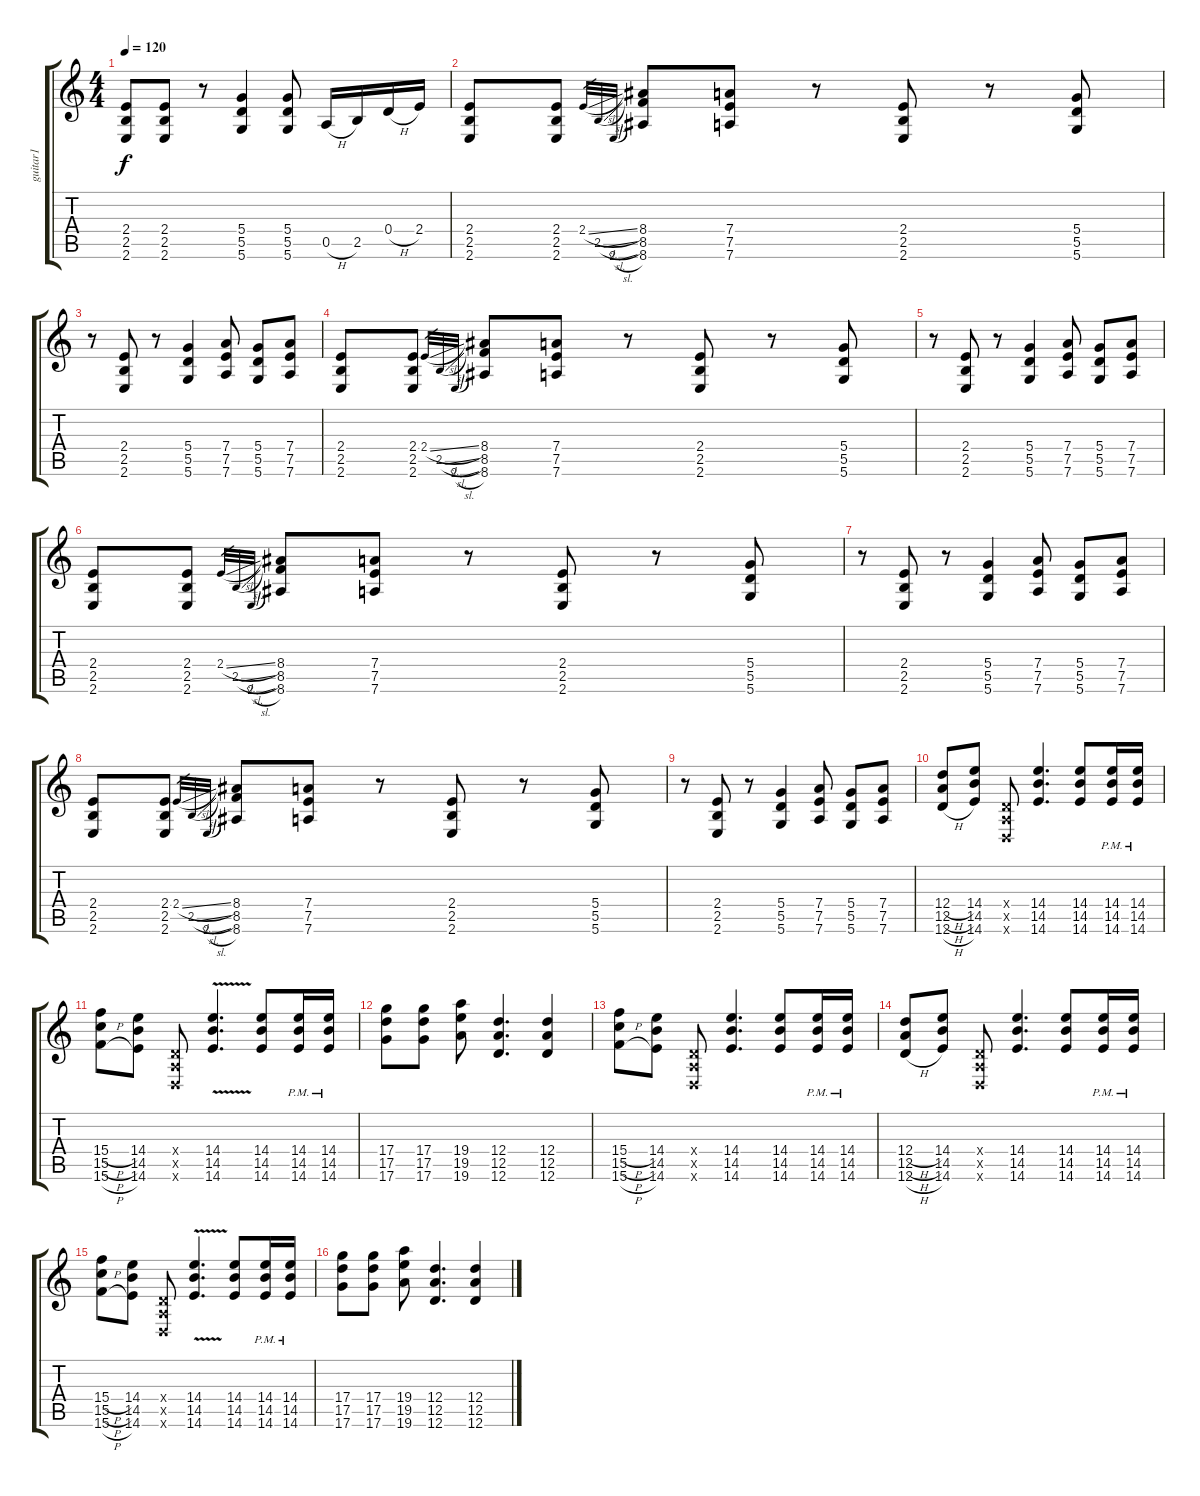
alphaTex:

\track ("guitar1" "guitar1") {instrument overdrivenguitar}
\staff {score tabs}
\tuning (E4 B3 G3 D3 A2 D2) {hide}
\ts (4 4)
\tempo 120
\clef g2
\ks c
(2.4 2.5 2.6).8{dy f} (2.4 2.5 2.6).8 r.8 (5.4 5.5 5.6).4 (5.4 5.5 5.6).8 0.5{h}.16 2.5.16 0.4{h}.16 2.4.16 |
(2.4 2.5 2.6).8 (2.4 2.5 2.6).8 2.4{sl}.32{gr} 2.5{sl}.32{gr} 2.6{sl}.32{gr} (8.4 8.5 8.6).8 (7.4 7.5 7.6).8 r.8 (2.4 2.5 2.6).8 r.8 (5.4 5.5 5.6).8 |
r.8 (2.4 2.5 2.6).8 r.8 (5.4 5.5 5.6).4 (7.4 7.5 7.6).8 (5.4 5.5 5.6).8 (7.4 7.5 7.6).8 |
(2.4 2.5 2.6).8 (2.4 2.5 2.6).8 2.4{sl}.32{gr} 2.5{sl}.32{gr} 2.6{sl}.32{gr} (8.4 8.5 8.6).8 (7.4 7.5 7.6).8 r.8 (2.4 2.5 2.6).8 r.8 (5.4 5.5 5.6).8 |
r.8 (2.4 2.5 2.6).8 r.8 (5.4 5.5 5.6).4 (7.4 7.5 7.6).8 (5.4 5.5 5.6).8 (7.4 7.5 7.6).8 |
(2.4 2.5 2.6).8 (2.4 2.5 2.6).8 2.4{sl}.32{gr} 2.5{sl}.32{gr} 2.6{sl}.32{gr} (8.4 8.5 8.6).8 (7.4 7.5 7.6).8 r.8 (2.4 2.5 2.6).8 r.8 (5.4 5.5 5.6).8 |
r.8 (2.4 2.5 2.6).8 r.8 (5.4 5.5 5.6).4 (7.4 7.5 7.6).8 (5.4 5.5 5.6).8 (7.4 7.5 7.6).8 |
(2.4 2.5 2.6).8 (2.4 2.5 2.6).8 2.4{sl}.32{gr} 2.5{sl}.32{gr} 2.6{sl}.32{gr} (8.4 8.5 8.6).8 (7.4 7.5 7.6).8 r.8 (2.4 2.5 2.6).8 r.8 (5.4 5.5 5.6).8 |
r.8 (2.4 2.5 2.6).8 r.8 (5.4 5.5 5.6).4 (7.4 7.5 7.6).8 (5.4 5.5 5.6).8 (7.4 7.5 7.6).8 |
(12.4{h} 12.5{h} 12.6{h}).8 (14.4 14.5 14.6).8 (0.4{x} 0.5{x} 0.6{x}).8 (14.4 14.5 14.6).4{d} (14.4 14.5 14.6).8 (14.4{pm} 14.5{pm} 14.6{pm}).16 (14.4{pm} 14.5{pm} 14.6{pm}).16 |
(15.4{h} 15.5{h} 15.6{h}).8 (14.4 14.5 14.6).8 (0.4{x} 0.5{x} 0.6{x}).8 (14.4 14.5{v} 14.6{v}).4{d} (14.4 14.5 14.6).8 (14.4{pm} 14.5{pm} 14.6{pm}).16 (14.4{pm} 14.5{pm} 14.6{pm}).16 |
(17.4 17.5 17.6).8 (17.4 17.5 17.6).8 (19.4 19.5 19.6).8 (12.4 12.5 12.6).4{d} (12.4 12.5 12.6).4 |
(15.4{h} 15.5{h} 15.6{h}).8 (14.4 14.5 14.6).8 (0.4{x} 0.5{x} 0.6{x}).8 (14.4 14.5 14.6).4{d} (14.4 14.5 14.6).8 (14.4{pm} 14.5{pm} 14.6{pm}).16 (14.4{pm} 14.5{pm} 14.6{pm}).16 |
(12.4{h} 12.5{h} 12.6{h}).8 (14.4 14.5 14.6).8 (0.4{x} 0.5{x} 0.6{x}).8 (14.4 14.5 14.6).4{d} (14.4 14.5 14.6).8 (14.4{pm} 14.5{pm} 14.6{pm}).16 (14.4{pm} 14.5{pm} 14.6{pm}).16 |
(15.4{h} 15.5{h} 15.6{h}).8 (14.4 14.5 14.6).8 (0.4{x} 0.5{x} 0.6{x}).8 (14.4 14.5{v} 14.6{v}).4{d} (14.4 14.5 14.6).8 (14.4{pm} 14.5{pm} 14.6{pm}).16 (14.4{pm} 14.5{pm} 14.6{pm}).16 |
(17.4 17.5 17.6).8 (17.4 17.5 17.6).8 (19.4 19.5 19.6).8 (12.4 12.5 12.6).4{d} (12.4 12.5 12.6).4
